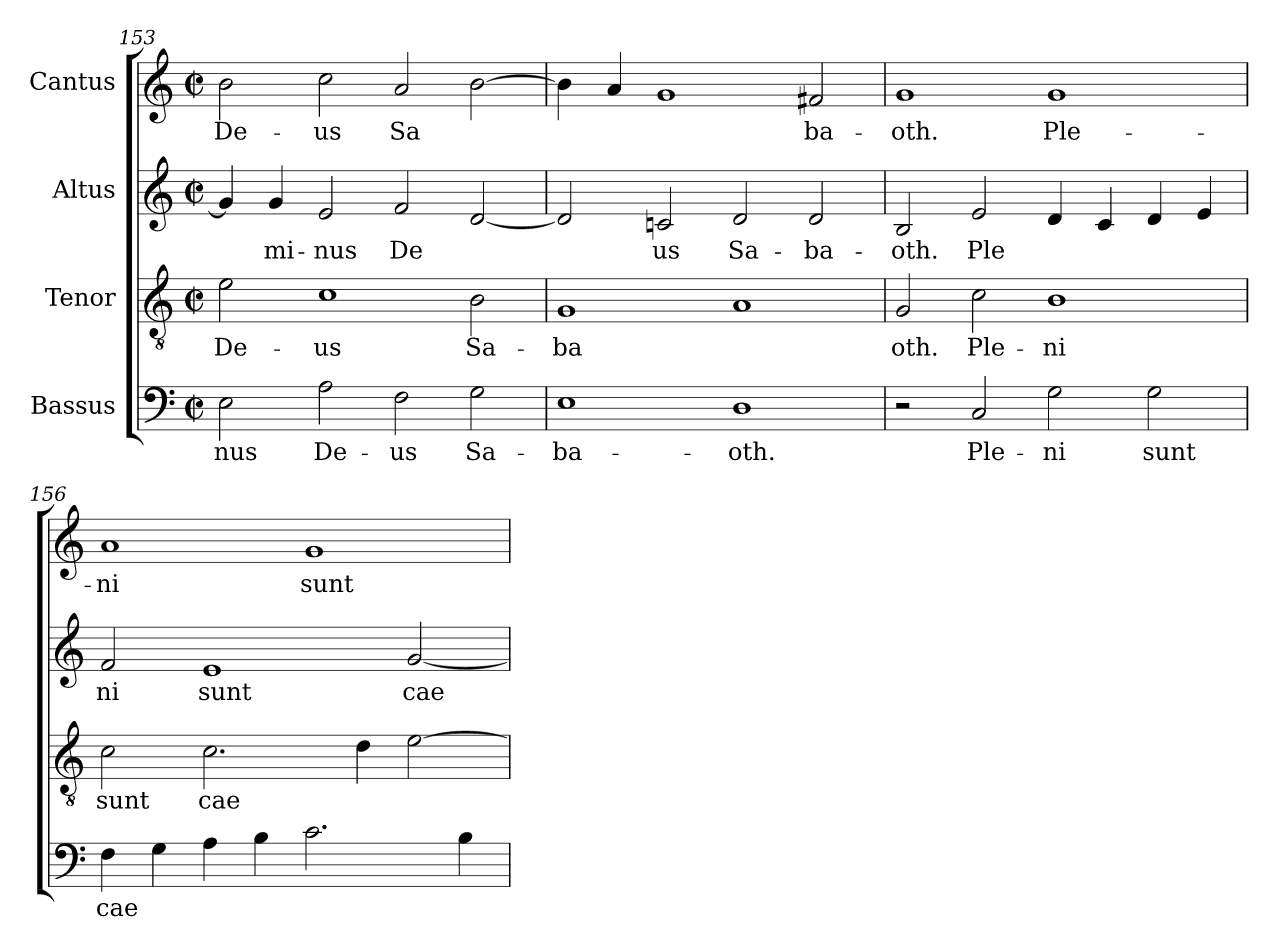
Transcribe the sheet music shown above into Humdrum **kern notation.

**kern	**text	**kern	**text	**kern	**text	**kern	**text
*part4	*part4	*part3	*part3	*part2	*part2	*part1	*part1
*staff4	*staff4	*staff3	*staff3	*staff2	*staff2	*staff1	*staff1
*I"Bassus	*	*I"Tenor	*	*I"Altus	*	*I"Cantus	*
*clefF4	*	*clefGv2	*	*clefG2	*	*clefG2	*
*k[]	*	*k[]	*	*k[]	*	*k[]	*
*C:	*	*C:	*	*C:	*	*C:	*
*M2/2	*	*M2/2	*	*M2/2	*	*M2/2	*
*met(c|)	*	*met(c|)	*	*met(c|)	*	*met(c|)	*
=153	=153	=153	=153	=153	=153	=153	=153
!	!LO:LY:b:cj	!	!LO:LY:b	!	!LO:LY:b:cj	!	!LO:LY:b:cj
2E\	-nus	2e\	De-	4g/]	--	2b\	De-
!	!	!	!	!	!LO:LY:b:cj	!	!
.	.	.	.	4g/	-mi-	.	.
!	!LO:LY:b:cj	!	!LO:LY:b	!	!LO:LY:b:cj	!	!LO:LY:b:cj
2A\	De-	1c	-us	2e/	-nus	2cc\	-us
!	!LO:LY:b:cj	!	!	!	!LO:LY:b:cj	!	!LO:LY:b:cj
2F\	-us	.	.	2f/	De-	2a/	Sa-
!	!LO:LY:b:cj	!	!LO:LY:b	!	!LO:LY:b:cj	!	!LO:LY:b:cj
2G\	Sa-	2B\	Sa-	[<2d/	--	[>2b\	--
=154	=154	=154	=154	=154	=154	=154	=154
!	!LO:LY:b:cj	!	!LO:LY:b	!	!LO:LY:b:cj	!	!LO:LY:b:cj
1E	-ba-	1G	-ba-	2d/]	--	4b\]	--
!	!	!	!	!	!	!	!LO:LY:b:cj
.	.	.	.	.	.	4a/	--
!	!	!	!	!	!LO:LY:b:cj	!	!LO:LY:b:cj
.	.	.	.	2cn/	-us	1g	--
!	!LO:LY:b:cj	!	!LO:LY:b	!	!LO:LY:b:cj	!	!
1D	-oth.	1A	--	2d/	Sa-	.	.
!	!	!	!	!	!LO:LY:b:cj	!	!LO:LY:b:cj
.	.	.	.	2d/	-ba-	2f#X/	-ba-
=155	=155	=155	=155	=155	=155	=155	=155
!	!	!	!LO:LY:b	!	!LO:LY:b:cj	!	!LO:LY:b:cj
2r	.	2G/	-oth.	2B/	-oth.	1g	-oth.
!	!LO:LY:b:cj	!	!LO:LY:b	!	!LO:LY:b:cj	!	!
2C/	Ple-	2c\	Ple-	2e/	Ple-	.	.
!	!LO:LY:b:cj	!	!LO:LY:b	!	!LO:LY:b:cj	!	!LO:LY:b:cj
2G\	-ni	1B	-ni	4d/	--	1g	Ple-
!	!	!	!	!	!LO:LY:b:cj	!	!
.	.	.	.	4c/	--	.	.
!	!LO:LY:b:cj	!	!	!	!LO:LY:b:cj	!	!
2G\	sunt	.	.	4d/	--	.	.
!	!	!	!	!	!LO:LY:b:cj	!	!
.	.	.	.	4e/	--	.	.
!!LO:LB:g=z
=156	=156	=156	=156	=156	=156	=156	=156
!	!LO:LY:b:cj	!	!LO:LY:b	!	!LO:LY:b:cj	!	!LO:LY:b:cj
4F\	cae-	2c\	sunt	2f/	-ni	1a	-ni
!	!LO:LY:b:cj	!	!	!	!	!	!
4G\	--	.	.	.	.	.	.
!	!LO:LY:b:cj	!	!LO:LY:b	!	!LO:LY:b:cj	!	!
4A\	--	2.c\	cae-	1e	sunt	.	.
!	!LO:LY:b:cj	!	!	!	!	!	!
4B\	--	.	.	.	.	.	.
!	!LO:LY:b:cj	!	!	!	!	!	!LO:LY:b:cj
2.c\	--	.	.	.	.	1g	sunt
!	!	!	!LO:LY:b	!	!	!	!
.	.	4d\	--	.	.	.	.
!	!	!	!LO:LY:b	!	!LO:LY:b:cj	!	!
.	.	[>2e\	--	[<2g/	cae-	.	.
!	!LO:LY:b:cj	!	!	!	!	!	!
4B\	--	.	.	.	.	.	.
=	=	=	=	=	=	=	=
*-	*-	*-	*-	*-	*-	*-	*-
